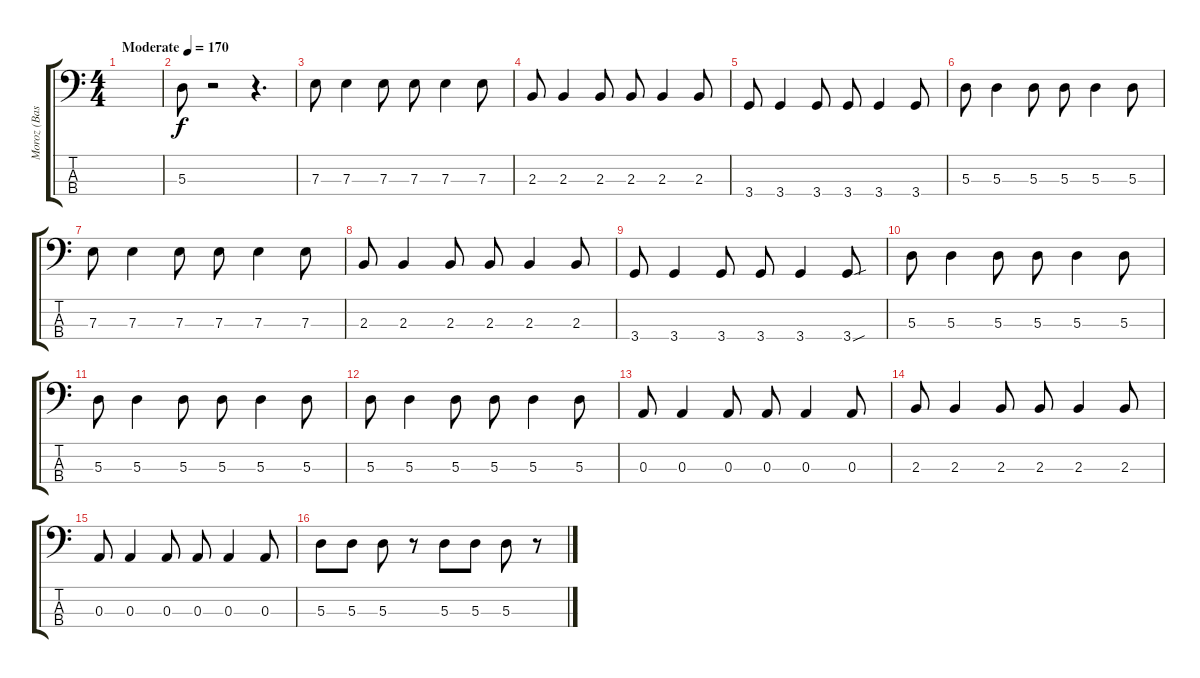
\track ("Moroz (Bass)" "Moroz (Bas") {instrument electricbasspick}
\staff {score tabs}
\tuning (G2 D2 A1 E1) {hide}
\ts (4 4)
\tempo (170 "Moderate")
\clef f4
\ks c
|
5.3.8 r.2 r.4{d} |
7.3.8 7.3.4 7.3.8 7.3.8 7.3.4 7.3.8 |
2.3.8 2.3.4 2.3.8 2.3.8 2.3.4 2.3.8 |
3.4.8 3.4.4 3.4.8 3.4.8 3.4.4 3.4.8 |
5.3.8 5.3.4 5.3.8 5.3.8 5.3.4 5.3.8 |
7.3.8 7.3.4 7.3.8 7.3.8 7.3.4 7.3.8 |
2.3.8 2.3.4 2.3.8 2.3.8 2.3.4 2.3.8 |
3.4.8 3.4.4 3.4.8 3.4.8 3.4.4 3.4{sou}.8 |
5.3.8 5.3.4 5.3.8 5.3.8 5.3.4 5.3.8 |
5.3.8 5.3.4 5.3.8 5.3.8 5.3.4 5.3.8 |
5.3.8 5.3.4 5.3.8 5.3.8 5.3.4 5.3.8 |
0.3.8 0.3.4 0.3.8 0.3.8 0.3.4 0.3.8 |
2.3.8 2.3.4 2.3.8 2.3.8 2.3.4 2.3.8 |
0.3.8 0.3.4 0.3.8 0.3.8 0.3.4 0.3.8 |
5.3.8 5.3.8 5.3.8 r.8 5.3.8 5.3.8 5.3.8 r.8
